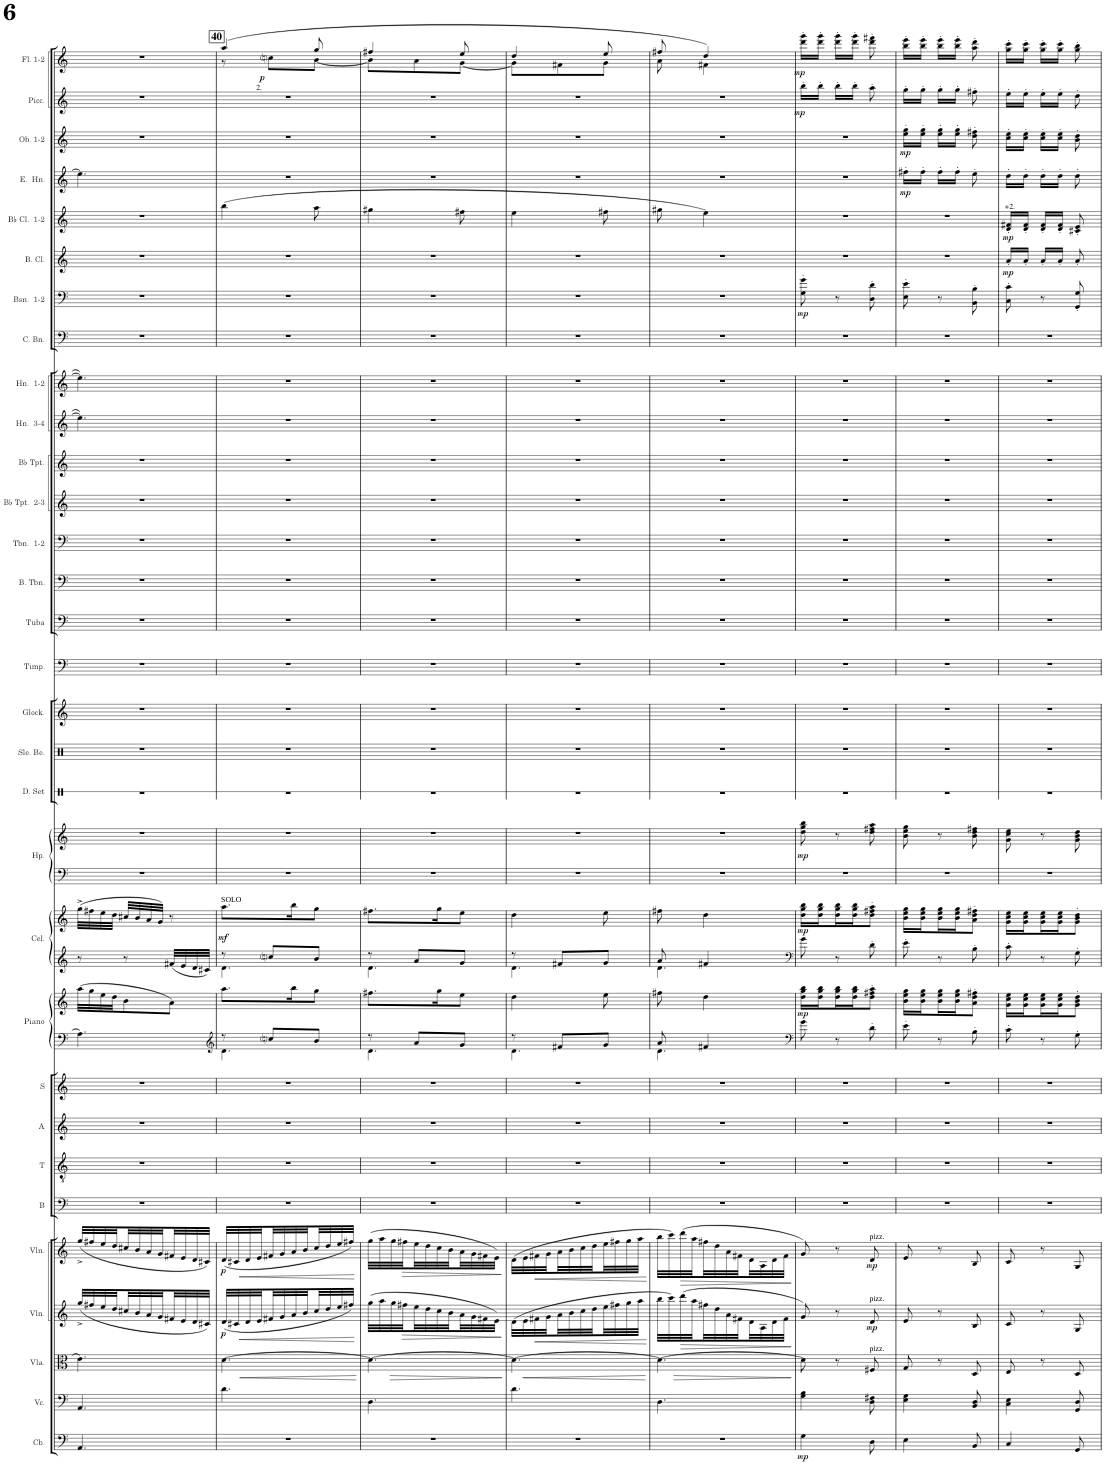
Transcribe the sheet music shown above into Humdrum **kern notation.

**kern	**dynam	**kern	**kern	**dynam	**kern	**dynam	**kern	**dynam	**kern	**kern	**kern	**kern	**kern	**kern	**dynam	**kern	**kern	**dynam	**kern	**kern	**dynam	**kern	**kern	**kern	**kern	**kern	**kern	**kern	**kern	**kern	**kern	**kern	**kern	**kern	**dynam	**kern	**dynam	**kern	**dynam	**kern	**dynam	**kern	**dynam	**kern	**dynam	**kern	**dynam
*part31	*part31	*part30	*part29	*part29	*part28	*part28	*part27	*part27	*part26	*part25	*part24	*part23	*part22	*part22	*part22	*part21	*part21	*part21	*part20	*part20	*part20	*part19	*part18	*part17	*part16	*part15	*part14	*part13	*part12	*part11	*part10	*part9	*part8	*part7	*part7	*part6	*part6	*part5	*part5	*part4	*part4	*part3	*part3	*part2	*part2	*part1	*part1
*staff34	*staff34	*staff33	*staff32	*staff32	*staff31	*staff31	*staff30	*staff30	*staff29	*staff28	*staff27	*staff26	*staff25	*staff24	*staff24/25	*staff23	*staff22	*staff22/23	*staff21	*staff20	*staff20/21	*staff19	*staff18	*staff17	*staff16	*staff15	*staff14	*staff13	*staff12	*staff11	*staff10	*staff9	*staff8	*staff7	*staff7	*staff6	*staff6	*staff5	*staff5	*staff4	*staff4	*staff3	*staff3	*staff2	*staff2	*staff1	*staff1
*I"Contrabass	*	*I"Violoncello	*I"Viola	*	*I"Violin	*	*I"Violin	*	*I"Bass	*I"Tenor	*I"Alto	*I"Soprano	*I"Piano	*	*	*I"Celesta	*	*	*I"Harp	*	*	*I"Percussion	*I"Percussion	*I"Percussion	*I"Timpani	*I"Tuba	*I"Bass Trombone	*I"Trombone 1-2	*I"Trumpet in Bb 2-3	*I"Trumpet in Bb	*I"Horn in F 3-4	*I"Horn in F 1-2	*I"Contrabassoon	*I"Bassoon 1-2	*	*I"Bass Clarinet	*	*I"Clarinet in Bb 1-2	*	*I"English Horn	*	*I"Oboe 1-2	*	*I"Flute 3-Picc.	*	*I"Flute 1-2	*
*I'Cb.	*	*I'Vc.	*I'Vla.	*	*I'Vln.	*	*I'Vln.	*	*I'B	*I'T	*I'A	*I'S	*I'Piano	*	*	*I'Cel.	*	*	*I'Hp.	*	*	*I'Perc.	*I'Perc.	*I'Perc.	*I'Timp.	*I'Tuba	*I'B. Tbn.	*I'Tbn.  1-2	*	*	*I'Hn.  3-4	*I'Hn.  1-2	*I'C. Bn.	*I'Bsn.  1-2	*	*I'B. Cl.	*	*	*	*I'E.  Hn.	*	*I'Ob. 1-2	*	*I'Picc.	*	*I'Fl. 1-2	*
!!LO:PB:g=z
*clefF4	*	*clefF4	*clefC3	*	*clefG2	*	*clefG2	*	*clefF4	*clefGv2	*clefG2	*clefG2	*clefF4	*clefG2	*	*clefG2	*clefG2	*	*clefF4	*clefG2	*	*clefX	*clefX	*clefG2	*clefF4	*clefF4	*clefF4	*clefF4	*clefG2	*clefG2	*clefG2	*clefG2	*clefF4	*clefF4	*	*clefG2	*	*clefG2	*	*clefG2	*	*clefG2	*	*clefG2	*	*clefG2	*
*Trd7c12	*	*	*	*	*	*	*	*	*	*	*	*	*	*	*	*Trd-7c-12	*Trd-7c-12	*	*	*	*	*	*	*Trd-14c-24	*	*	*	*	*Trd1c2	*Trd1c2	*Trd4c7	*Trd4c7	*Trd7c12	*	*	*Trd8c14	*	*Trd1c2	*	*Trd4c7	*	*	*	*Trd-7c-12	*	*	*
*k[]	*	*k[]	*k[]	*	*k[]	*	*k[]	*	*k[]	*k[]	*k[]	*k[]	*k[]	*k[]	*	*k[]	*k[]	*	*k[]	*k[]	*	*k[]	*k[]	*k[]	*k[]	*k[]	*k[]	*k[]	*k[]	*k[]	*k[]	*k[]	*k[]	*k[]	*	*k[]	*	*k[]	*	*k[]	*	*k[]	*	*k[]	*	*k[]	*
*M3/8	*	*M3/8	*M3/8	*	*M3/8	*	*M3/8	*	*M3/8	*M3/8	*M3/8	*M3/8	*M3/8	*M3/8	*	*M3/8	*M3/8	*	*M3/8	*M3/8	*	*M3/8	*M3/8	*M3/8	*M3/8	*M3/8	*M3/8	*M3/8	*M3/8	*M3/8	*M3/8	*M3/8	*M3/8	*M3/8	*	*M3/8	*	*M3/8	*	*M3/8	*	*M3/8	*	*M3/8	*	*M3/8	*
=39	=39	=39	=39	=39	=39	=39	=39	=39	=39	=39	=39	=39	=39	=39	=39	=39	=39	=39	=39	=39	=39	=39	=39	=39	=39	=39	=39	=39	=39	=39	=39	=39	=39	=39	=39	=39	=39	=39	=39	=39	=39	=39	=39	=39	=39	=39	=39
4.AA/	.	4.AA/	4.e\]	.	(32gg^/LLL	.	(32gg^/LLL	.	4.r	4.r	4.r	4.r	4.A\]	(32aa\LLL	.	8r	(32gg^\LLL	.	4.r	4.r	.	4.r	4.r	4.r	4.r	4.r	4.r	4.r	4.r	4.r	4.ee\]	4.ee\]	4.r	4.r	.	4.r	.	4.r	.	4.ee\]	.	4.r	.	4.r	.	4.r	.
.	.	.	.	.	32ff#X/	.	32ff#X/	.	.	.	.	.	.	32gg\	.	.	32ff#X\	.	.	.	.	.	.	.	.	.	.	.	.	.	.	.	.	.	.	.	.	.	.	.	.	.	.	.	.	.	.
.	.	.	.	.	32ee/	.	32ee/	.	.	.	.	.	.	32ee\	.	.	32ee\	.	.	.	.	.	.	.	.	.	.	.	.	.	.	.	.	.	.	.	.	.	.	.	.	.	.	.	.	.	.
.	.	.	.	.	32dd/	.	32dd/	.	.	.	.	.	.	32dd\JJ	.	.	32dd\JJJ	.	.	.	.	.	.	.	.	.	.	.	.	.	.	.	.	.	.	.	.	.	.	.	.	.	.	.	.	.	.
.	.	.	.	.	32cc#X/	.	32cc#X/	.	.	.	.	.	.	8b\	.	8r	32cc#X/LLL	.	.	.	.	.	.	.	.	.	.	.	.	.	.	.	.	.	.	.	.	.	.	.	.	.	.	.	.	.	.
.	.	.	.	.	32b/	.	32b/	.	.	.	.	.	.	.	.	.	32b/	.	.	.	.	.	.	.	.	.	.	.	.	.	.	.	.	.	.	.	.	.	.	.	.	.	.	.	.	.	.
.	.	.	.	.	32a/	.	32a/	.	.	.	.	.	.	.	.	.	32a/	.	.	.	.	.	.	.	.	.	.	.	.	.	.	.	.	.	.	.	.	.	.	.	.	.	.	.	.	.	.
.	.	.	.	.	32g/	.	32g/	.	.	.	.	.	.	.	.	.	32g/JJJ)	.	.	.	.	.	.	.	.	.	.	.	.	.	.	.	.	.	.	.	.	.	.	.	.	.	.	.	.	.	.
.	.	.	.	.	32f#X/	.	32f#X/	.	.	.	.	.	.	8a\J)	.	32f#X/LLL	8r	.	.	.	.	.	.	.	.	.	.	.	.	.	.	.	.	.	.	.	.	.	.	.	.	.	.	.	.	.	.
.	.	.	.	.	32e/	.	32e/	.	.	.	.	.	.	.	.	32e/	.	.	.	.	.	.	.	.	.	.	.	.	.	.	.	.	.	.	.	.	.	.	.	.	.	.	.	.	.	.	.
.	.	.	.	.	32d/	.	32d/	.	.	.	.	.	.	.	.	32d/	.	.	.	.	.	.	.	.	.	.	.	.	.	.	.	.	.	.	.	.	.	.	.	.	.	.	.	.	.	.	.
.	.	.	.	.	32c#X/JJJ)	.	32c#X/JJJ)	.	.	.	.	.	.	.	.	32c#X/JJJ	.	.	.	.	.	.	.	.	.	.	.	.	.	.	.	.	.	.	.	.	.	.	.	.	.	.	.	.	.	.	.
!!LO:REH:place=s1:a:B:cj:fs=14:t=40
=40	=40	=40	=40	=40	=40	=40	=40	=40	=40	=40	=40	=40	=40	=40	=40	=40	=40	=40	=40	=40	=40	=40	=40	=40	=40	=40	=40	=40	=40	=40	=40	=40	=40	=40	=40	=40	=40	=40	=40	=40	=40	=40	=40	=40	=40	=40	=40
*	*	*	*	*	*	*	*	*	*	*	*	*	*clefG2	*	*	*	*	*	*	*	*	*	*	*	*	*	*	*	*	*	*	*	*	*	*	*	*	*	*	*	*	*	*	*	*	*	*
!	!	!	!	!	!	!	!	!	!	!	!	!	!	!	!	!	!LO:TX:a:t=SOLO	!	!	!	!	!	!	!	!	!	!	!	!	!	!	!	!	!	!	!	!	!	!	!	!	!	!	!	!	!	!
!	!	!	!	!LO:HP:b	!	!LO:DY:b	!	!LO:DY:b	!	!	!	!	!	!	!	!	!	!LO:DY:b	!	!	!	!	!	!	!	!	!	!	!	!	!	!	!	!	!	!	!	!	!	!	!	!	!	!	!	!	!LO:DY:b
*	*	*	*	*	*	*	*	*	*	*	*	*	*^	*	*	*^	*	*	*	*	*	*	*	*	*	*	*	*	*	*	*	*	*	*	*	*	*	*	*	*	*	*	*	*	*	*^	*
4.r	.	4.d\	[4.d\	<	(32d/LLL	p	(32d/LLL	p	4.r	4.r	4.r	4.r	8r	4.d\	8.aa\L	.	8r	4.d\	8.aa\L	mf	4.r	4.r	.	4.r	4.r	4.r	4.r	4.r	4.r	4.r	4.r	4.r	4.r	4.r	4.r	4.r	.	4.r	.	(4bb\	.	4.r	.	4.r	.	4.r	.	(4aa/	8r	p
!	!	!	!	!	!	!LO:HP:b	!	!LO:HP:b	!	!	!	!	!	!	!	!	!	!	!	!	!	!	!	!	!	!	!	!	!	!	!	!	!	!	!	!	!	!	!	!	!	!	!	!	!	!	!	!	!	!
.	.	.	.	.	32c#X/	<	32c#X/	<	.	.	.	.	.	.	.	.	.	.	.	.	.	.	.	.	.	.	.	.	.	.	.	.	.	.	.	.	.	.	.	.	.	.	.	.	.	.	.	.	.	.
.	.	.	.	.	32d/	.	32d/	.	.	.	.	.	.	.	.	.	.	.	.	.	.	.	.	.	.	.	.	.	.	.	.	.	.	.	.	.	.	.	.	.	.	.	.	.	.	.	.	.	.	.
.	.	.	.	.	32e/	.	32e/	.	.	.	.	.	.	.	.	.	.	.	.	.	.	.	.	.	.	.	.	.	.	.	.	.	.	.	.	.	.	.	.	.	.	.	.	.	.	.	.	.	.	.
!	!	!	!	!	!	!	!	!	!	!	!	!	!	!	!	!	!	!	!	!	!	!	!	!	!	!	!	!	!	!	!	!	!	!	!	!	!	!	!	!	!	!	!	!	!	!	!	!	!LO:TX:b:t=2.	!
.	.	.	.	.	32f#X/	.	32f#X/	.	.	.	.	.	8ccni/L	.	.	.	8ccni/L	.	.	.	.	.	.	.	.	.	.	.	.	.	.	.	.	.	.	.	.	.	.	.	.	.	.	.	.	.	.	.	8ccni\L	.
.	.	.	.	.	32g/	.	32g/	.	.	.	.	.	.	.	.	.	.	.	.	.	.	.	.	.	.	.	.	.	.	.	.	.	.	.	.	.	.	.	.	.	.	.	.	.	.	.	.	.	.	.
.	.	.	.	.	32a/	.	32a/	.	.	.	.	.	.	.	16bb\K	.	.	.	16bb\K	.	.	.	.	.	.	.	.	.	.	.	.	.	.	.	.	.	.	.	.	.	.	.	.	.	.	.	.	.	.	.
.	.	.	.	.	32b/	.	32b/	.	.	.	.	.	.	.	.	.	.	.	.	.	.	.	.	.	.	.	.	.	.	.	.	.	.	.	.	.	.	.	.	.	.	.	.	.	.	.	.	.	.	.
.	.	.	.	.	32cc/	.	32cc/	.	.	.	.	.	8b/J	.	8gg\J	.	8b/J	.	8gg\J	.	.	.	.	.	.	.	.	.	.	.	.	.	.	.	.	.	.	.	.	8aa\	.	.	.	.	.	.	.	8gg/	[8b\J	.
.	.	.	.	.	32dd/	.	32dd/	.	.	.	.	.	.	.	.	.	.	.	.	.	.	.	.	.	.	.	.	.	.	.	.	.	.	.	.	.	.	.	.	.	.	.	.	.	.	.	.	.	.	.
.	.	.	.	.	32ee/	.	32ee/	.	.	.	.	.	.	.	.	.	.	.	.	.	.	.	.	.	.	.	.	.	.	.	.	.	.	.	.	.	.	.	.	.	.	.	.	.	.	.	.	.	.	.
.	.	.	.	.	32ff#X/JJJ)	.	32ff#X/JJJ)	.	.	.	.	.	.	.	.	.	.	.	.	.	.	.	.	.	.	.	.	.	.	.	.	.	.	.	.	.	.	.	.	.	.	.	.	.	.	.	.	.	.	.
*	*	*	*	*	*	*	*	*	*	*	*	*	*v	*v	*	*	*v	*v	*	*	*	*	*	*	*	*	*	*	*	*	*	*	*	*	*	*	*	*	*	*	*	*	*	*	*	*	*	*v	*v	*
.	.	.	.	[	.	[	.	[	.	.	.	.	.	.	.	.	.	.	.	.	.	.	.	.	.	.	.	.	.	.	.	.	.	.	.	.	.	.	.	.	.	.	.	.	.	.	.
=41	=41	=41	=41	=41	=41	=41	=41	=41	=41	=41	=41	=41	=41	=41	=41	=41	=41	=41	=41	=41	=41	=41	=41	=41	=41	=41	=41	=41	=41	=41	=41	=41	=41	=41	=41	=41	=41	=41	=41	=41	=41	=41	=41	=41	=41	=41	=41
!	!	!	!	!LO:HP:b	!	!	!	!	!	!	!	!	!	!	!	!	!	!	!	!	!	!	!	!	!	!	!	!	!	!	!	!	!	!	!	!	!	!	!	!	!	!	!	!	!	!	!
*	*	*	*	*	*	*	*	*	*	*	*	*	*^	*	*	*^	*	*	*	*	*	*	*	*	*	*	*	*	*	*	*	*	*	*	*	*	*	*	*	*	*	*	*	*	*	*^	*
4.r	.	4.D\	4.d\_	>	(32gg\LLL	.	(32gg\LLL	.	4.r	4.r	4.r	4.r	8r	4.d\	8.ff#X\L	.	8r	4.d\	8.ff#X\L	.	4.r	4.r	.	4.r	4.r	4.r	4.r	4.r	4.r	4.r	4.r	4.r	4.r	4.r	4.r	4.r	.	4.r	.	4gg#X\	.	4.r	.	4.r	.	4.r	.	4ff#X/	8b\L]	.
.	.	.	.	.	32aa\	.	32aa\	.	.	.	.	.	.	.	.	.	.	.	.	.	.	.	.	.	.	.	.	.	.	.	.	.	.	.	.	.	.	.	.	.	.	.	.	.	.	.	.	.	.	.
.	.	.	.	.	32gg\	.	32gg\	.	.	.	.	.	.	.	.	.	.	.	.	.	.	.	.	.	.	.	.	.	.	.	.	.	.	.	.	.	.	.	.	.	.	.	.	.	.	.	.	.	.	.
!	!	!	!	!	!	!LO:HP:b	!	!LO:HP:b	!	!	!	!	!	!	!	!	!	!	!	!	!	!	!	!	!	!	!	!	!	!	!	!	!	!	!	!	!	!	!	!	!	!	!	!	!	!	!	!	!	!
.	.	.	.	.	32ff#X\	>	32ff#X\	>	.	.	.	.	.	.	.	.	.	.	.	.	.	.	.	.	.	.	.	.	.	.	.	.	.	.	.	.	.	.	.	.	.	.	.	.	.	.	.	.	.	.
.	.	.	.	.	32ee\	.	32ee\	.	.	.	.	.	8a/L	.	.	.	8a/L	.	.	.	.	.	.	.	.	.	.	.	.	.	.	.	.	.	.	.	.	.	.	.	.	.	.	.	.	.	.	.	8a\	.
.	.	.	.	.	32dd\	.	32dd\	.	.	.	.	.	.	.	.	.	.	.	.	.	.	.	.	.	.	.	.	.	.	.	.	.	.	.	.	.	.	.	.	.	.	.	.	.	.	.	.	.	.	.
.	.	.	.	.	32cc\	.	32cc\	.	.	.	.	.	.	.	16gg\K	.	.	.	16gg\K	.	.	.	.	.	.	.	.	.	.	.	.	.	.	.	.	.	.	.	.	.	.	.	.	.	.	.	.	.	.	.
.	.	.	.	.	32b\	.	32b\	.	.	.	.	.	.	.	.	.	.	.	.	.	.	.	.	.	.	.	.	.	.	.	.	.	.	.	.	.	.	.	.	.	.	.	.	.	.	.	.	.	.	.
.	.	.	.	.	32a\	.	32a\	.	.	.	.	.	8g/J	.	8ee\J	.	8g/J	.	8ee\J	.	.	.	.	.	.	.	.	.	.	.	.	.	.	.	.	.	.	.	.	8ff#X\	.	.	.	.	.	.	.	8ee/	[8g\J	.
.	.	.	.	.	32g\	.	32g\	.	.	.	.	.	.	.	.	.	.	.	.	.	.	.	.	.	.	.	.	.	.	.	.	.	.	.	.	.	.	.	.	.	.	.	.	.	.	.	.	.	.	.
.	.	.	.	.	32f#X\	.	32f#X\	.	.	.	.	.	.	.	.	.	.	.	.	.	.	.	.	.	.	.	.	.	.	.	.	.	.	.	.	.	.	.	.	.	.	.	.	.	.	.	.	.	.	.
.	.	.	.	.	32e\JJJ)	.	32e\JJJ)	.	.	.	.	.	.	.	.	.	.	.	.	.	.	.	.	.	.	.	.	.	.	.	.	.	.	.	.	.	.	.	.	.	.	.	.	.	.	.	.	.	.	.
*	*	*	*	*	*	*	*	*	*	*	*	*	*v	*v	*	*	*v	*v	*	*	*	*	*	*	*	*	*	*	*	*	*	*	*	*	*	*	*	*	*	*	*	*	*	*	*	*	*	*v	*v	*
.	.	.	.	]	.	]	.	]	.	.	.	.	.	.	.	.	.	.	.	.	.	.	.	.	.	.	.	.	.	.	.	.	.	.	.	.	.	.	.	.	.	.	.	.	.	.	.
=42	=42	=42	=42	=42	=42	=42	=42	=42	=42	=42	=42	=42	=42	=42	=42	=42	=42	=42	=42	=42	=42	=42	=42	=42	=42	=42	=42	=42	=42	=42	=42	=42	=42	=42	=42	=42	=42	=42	=42	=42	=42	=42	=42	=42	=42	=42	=42
!	!	!	!	!LO:HP:b	!	!	!	!	!	!	!	!	!	!	!	!	!	!	!	!	!	!	!	!	!	!	!	!	!	!	!	!	!	!	!	!	!	!	!	!	!	!	!	!	!	!	!
*	*	*	*	*	*	*	*	*	*	*	*	*	*^	*	*	*^	*	*	*	*	*	*	*	*	*	*	*	*	*	*	*	*	*	*	*	*	*	*	*	*	*	*	*	*	*	*^	*
4.r	.	4.d\	4.d\_	<	(32d\LLL	.	(32d\LLL	.	4.r	4.r	4.r	4.r	8r	4.d\	4dd\	.	8r	4.d\	4dd\	.	4.r	4.r	.	4.r	4.r	4.r	4.r	4.r	4.r	4.r	4.r	4.r	4.r	4.r	4.r	4.r	.	4.r	.	4ee\	.	4.r	.	4.r	.	4.r	.	4dd/	8g\L]	.
.	.	.	.	.	32e\	.	32e\	.	.	.	.	.	.	.	.	.	.	.	.	.	.	.	.	.	.	.	.	.	.	.	.	.	.	.	.	.	.	.	.	.	.	.	.	.	.	.	.	.	.	.
!	!	!	!	!	!	!LO:HP:b	!	!LO:HP:b	!	!	!	!	!	!	!	!	!	!	!	!	!	!	!	!	!	!	!	!	!	!	!	!	!	!	!	!	!	!	!	!	!	!	!	!	!	!	!	!	!	!
.	.	.	.	.	32f#X\	<	32f#X\	<	.	.	.	.	.	.	.	.	.	.	.	.	.	.	.	.	.	.	.	.	.	.	.	.	.	.	.	.	.	.	.	.	.	.	.	.	.	.	.	.	.	.
.	.	.	.	.	32g\	.	32g\	.	.	.	.	.	.	.	.	.	.	.	.	.	.	.	.	.	.	.	.	.	.	.	.	.	.	.	.	.	.	.	.	.	.	.	.	.	.	.	.	.	.	.
.	.	.	.	.	32a\	.	32a\	.	.	.	.	.	8f#X/L	.	.	.	8f#X/L	.	.	.	.	.	.	.	.	.	.	.	.	.	.	.	.	.	.	.	.	.	.	.	.	.	.	.	.	.	.	.	8f#X\	.
.	.	.	.	.	32b\	.	32b\	.	.	.	.	.	.	.	.	.	.	.	.	.	.	.	.	.	.	.	.	.	.	.	.	.	.	.	.	.	.	.	.	.	.	.	.	.	.	.	.	.	.	.
.	.	.	.	.	32cc\	.	32cc\	.	.	.	.	.	.	.	.	.	.	.	.	.	.	.	.	.	.	.	.	.	.	.	.	.	.	.	.	.	.	.	.	.	.	.	.	.	.	.	.	.	.	.
.	.	.	.	.	32dd\	.	32dd\	.	.	.	.	.	.	.	.	.	.	.	.	.	.	.	.	.	.	.	.	.	.	.	.	.	.	.	.	.	.	.	.	.	.	.	.	.	.	.	.	.	.	.
.	.	.	.	.	32ee\	.	32ee\	.	.	.	.	.	8g/J	.	8ee\	.	8g/J	.	8ee\	.	.	.	.	.	.	.	.	.	.	.	.	.	.	.	.	.	.	.	.	8ff#X\	.	.	.	.	.	.	.	8ee/	8g\J	.
.	.	.	.	.	32ff#X\	.	32ff#X\	.	.	.	.	.	.	.	.	.	.	.	.	.	.	.	.	.	.	.	.	.	.	.	.	.	.	.	.	.	.	.	.	.	.	.	.	.	.	.	.	.	.	.
.	.	.	.	.	32gg\	.	32gg\	.	.	.	.	.	.	.	.	.	.	.	.	.	.	.	.	.	.	.	.	.	.	.	.	.	.	.	.	.	.	.	.	.	.	.	.	.	.	.	.	.	.	.
.	.	.	.	.	32aa\JJJ	.	32aa\JJJ	.	.	.	.	.	.	.	.	.	.	.	.	.	.	.	.	.	.	.	.	.	.	.	.	.	.	.	.	.	.	.	.	.	.	.	.	.	.	.	.	.	.	.
*	*	*	*	*	*	*	*	*	*	*	*	*	*v	*v	*	*	*v	*v	*	*	*	*	*	*	*	*	*	*	*	*	*	*	*	*	*	*	*	*	*	*	*	*	*	*	*	*	*	*v	*v	*
.	.	.	.	[	.	[	.	[	.	.	.	.	.	.	.	.	.	.	.	.	.	.	.	.	.	.	.	.	.	.	.	.	.	.	.	.	.	.	.	.	.	.	.	.	.	.	.
=43	=43	=43	=43	=43	=43	=43	=43	=43	=43	=43	=43	=43	=43	=43	=43	=43	=43	=43	=43	=43	=43	=43	=43	=43	=43	=43	=43	=43	=43	=43	=43	=43	=43	=43	=43	=43	=43	=43	=43	=43	=43	=43	=43	=43	=43	=43	=43
!	!	!	!	!LO:HP:b	!	!	!	!	!	!	!	!	!	!	!	!	!	!	!	!	!	!	!	!	!	!	!	!	!	!	!	!	!	!	!	!	!	!	!	!	!	!	!	!	!	!	!
*	*	*	*	*	*	*	*	*	*	*	*	*	*^	*	*	*^	*	*	*	*	*	*	*	*	*	*	*	*	*	*	*	*	*	*	*	*	*	*	*	*	*	*	*	*	*	*^	*
4.r	.	4.D\	4.d\_	>	32bb\LLL	.	32bb\LLL	.	4.r	4.r	4.r	4.r	8a/	4.d\	8ff#X\	.	8a/	4.d\	8ff#X\	.	4.r	4.r	.	4.r	4.r	4.r	4.r	4.r	4.r	4.r	4.r	4.r	4.r	4.r	4.r	4.r	.	4.r	.	8gg#X\	.	4.r	.	4.r	.	4.r	.	8ff#X/	8a\	.
.	.	.	.	.	32ccc\)	.	32ccc\)	.	.	.	.	.	.	.	.	.	.	.	.	.	.	.	.	.	.	.	.	.	.	.	.	.	.	.	.	.	.	.	.	.	.	.	.	.	.	.	.	.	.	.
!	!	!	!	!	!	!LO:HP:b	!	!LO:HP:b	!	!	!	!	!	!	!	!	!	!	!	!	!	!	!	!	!	!	!	!	!	!	!	!	!	!	!	!	!	!	!	!	!	!	!	!	!	!	!	!	!	!
.	.	.	.	.	(32ddd\	>	(32ddd\	>	.	.	.	.	.	.	.	.	.	.	.	.	.	.	.	.	.	.	.	.	.	.	.	.	.	.	.	.	.	.	.	.	.	.	.	.	.	.	.	.	.	.
.	.	.	.	.	32aa\	.	32aa\	.	.	.	.	.	.	.	.	.	.	.	.	.	.	.	.	.	.	.	.	.	.	.	.	.	.	.	.	.	.	.	.	.	.	.	.	.	.	.	.	.	.	.
.	.	.	.	.	32ff#X\	.	32ff#X\	.	.	.	.	.	4f#X/	.	4dd\	.	4f#X/	.	4dd\	.	.	.	.	.	.	.	.	.	.	.	.	.	.	.	.	.	.	.	.	4ee\)	.	.	.	.	.	.	.	4dd/)	4f#X\	.
.	.	.	.	.	32dd\	.	32dd\	.	.	.	.	.	.	.	.	.	.	.	.	.	.	.	.	.	.	.	.	.	.	.	.	.	.	.	.	.	.	.	.	.	.	.	.	.	.	.	.	.	.	.
.	.	.	.	.	32a\	.	32a\	.	.	.	.	.	.	.	.	.	.	.	.	.	.	.	.	.	.	.	.	.	.	.	.	.	.	.	.	.	.	.	.	.	.	.	.	.	.	.	.	.	.	.
.	.	.	.	.	32f#X\	.	32f#X\	.	.	.	.	.	.	.	.	.	.	.	.	.	.	.	.	.	.	.	.	.	.	.	.	.	.	.	.	.	.	.	.	.	.	.	.	.	.	.	.	.	.	.
.	.	.	.	.	32d\	.	32d\	.	.	.	.	.	.	.	.	.	.	.	.	.	.	.	.	.	.	.	.	.	.	.	.	.	.	.	.	.	.	.	.	.	.	.	.	.	.	.	.	.	.	.
.	.	.	.	.	32A\	.	32A\	.	.	.	.	.	.	.	.	.	.	.	.	.	.	.	.	.	.	.	.	.	.	.	.	.	.	.	.	.	.	.	.	.	.	.	.	.	.	.	.	.	.	.
.	.	.	.	.	32d\	.	32d\	.	.	.	.	.	.	.	.	.	.	.	.	.	.	.	.	.	.	.	.	.	.	.	.	.	.	.	.	.	.	.	.	.	.	.	.	.	.	.	.	.	.	.
.	.	.	.	.	32f#\JJJ	.	32f#\JJJ	.	.	.	.	.	.	.	.	.	.	.	.	.	.	.	.	.	.	.	.	.	.	.	.	.	.	.	.	.	.	.	.	.	.	.	.	.	.	.	.	.	.	.
*	*	*	*	*	*	*	*	*	*	*	*	*	*v	*v	*	*	*v	*v	*	*	*	*	*	*	*	*	*	*	*	*	*	*	*	*	*	*	*	*	*	*	*	*	*	*	*	*	*	*v	*v	*
.	.	.	.	]	.	]	.	]	.	.	.	.	.	.	.	.	.	.	.	.	.	.	.	.	.	.	.	.	.	.	.	.	.	.	.	.	.	.	.	.	.	.	.	.	.	.	.
=44	=44	=44	=44	=44	=44	=44	=44	=44	=44	=44	=44	=44	=44	=44	=44	=44	=44	=44	=44	=44	=44	=44	=44	=44	=44	=44	=44	=44	=44	=44	=44	=44	=44	=44	=44	=44	=44	=44	=44	=44	=44	=44	=44	=44	=44	=44	=44
*	*	*	*	*	*	*	*	*	*	*	*	*	*clefF4	*	*	*clefF4	*	*	*	*	*	*	*	*	*	*	*	*	*	*	*	*	*	*	*	*	*	*	*	*	*	*	*	*	*	*	*
!	!LO:DY:b	!	!	!	!	!	!	!	!	!	!	!	!	!	!LO:DY:a=2	!	!	!LO:DY:a=2	!	!	!LO:DY:b	!	!	!	!	!	!	!	!	!	!	!	!	!	!LO:DY:b	!	!	!	!	!	!	!	!	!	!LO:DY:b	!	!LO:DY:b
4G\	mp	4G\ 4B\	8d\]	.	8g/)	.	8g/)	.	4.r	4.r	4.r	4.r	8g\	16dd\ 16gg\ 16bb\LL	mp	8g\	16dd\ 16gg\ 16bb\LL	mp	4.r	8dd\ 8gg\ 8bb\	mp	4.r	4.r	4.r	4.r	4.r	4.r	4.r	4.r	4.r	4.r	4.r	4.r	8G\' 8g\'	mp	4.r	.	4.r	.	4.r	.	4.r	.	16bb'\LL	mp	16ddd\' 16ggg\'LL	mp
.	.	.	.	.	.	.	.	.	.	.	.	.	.	16dd\ 16gg\ 16bb\J	.	.	16dd\ 16gg\ 16bb\J	.	.	.	.	.	.	.	.	.	.	.	.	.	.	.	.	.	.	.	.	.	.	.	.	.	.	16bb'\JJ	.	16ddd\' 16ggg\'JJ	.
.	.	.	8r	.	8r	.	8r	.	.	.	.	.	8r	16dd\ 16gg\ 16bb\L	.	8r	16dd\ 16gg\ 16bb\L	.	.	8r	.	.	.	.	.	.	.	.	.	.	.	.	.	8r	.	.	.	.	.	.	.	.	.	16bb'\LL	.	16ddd\' 16ggg\'LL	.
.	.	.	.	.	.	.	.	.	.	.	.	.	.	16dd\ 16gg\ 16bb\J	.	.	16dd\ 16gg\ 16bb\J	.	.	.	.	.	.	.	.	.	.	.	.	.	.	.	.	.	.	.	.	.	.	.	.	.	.	16bb'\JJ	.	16ddd\' 16ggg\'JJ	.
!	!	!	!	!	!	!	!LO:TX:a:t=pizz.	!	!	!	!	!	!	!	!	!	!	!	!	!	!	!	!	!	!	!	!	!	!	!	!	!	!	!	!	!	!	!	!	!	!	!	!	!	!	!	!
!	!	!	!	!	!LO:TX:a:t=pizz.	!	!	!	!	!	!	!	!	!	!	!	!	!	!	!	!	!	!	!	!	!	!	!	!	!	!	!	!	!	!	!	!	!	!	!	!	!	!	!	!	!	!
!	!	!	!LO:TX:a:t=pizz.	!	!	!	!	!	!	!	!	!	!	!	!	!	!	!	!	!	!	!	!	!	!	!	!	!	!	!	!	!	!	!	!	!	!	!	!	!	!	!	!	!	!	!	!
!	!	!	!	!	!	!LO:DY:b	!	!LO:DY:b	!	!	!	!	!	!	!	!	!	!	!	!	!	!	!	!	!	!	!	!	!	!	!	!	!	!	!	!	!	!	!	!	!	!	!	!	!	!	!
8D\	.	8D\ 8F#X\	8F#X/	.	8d/	mp	8d/	mp	.	.	.	.	8d'\	8dd\' 8ff#X\' 8aa\'J	.	8d'\	8dd\' 8ff#X\' 8aa\'J	.	.	8dd\ 8ff#X\ 8aa\	.	.	.	.	.	.	.	.	.	.	.	.	.	8D\' 8d\'	.	.	.	.	.	.	.	.	.	8aa'\	.	8ddd\' 8fff#X\'	.
=45	=45	=45	=45	=45	=45	=45	=45	=45	=45	=45	=45	=45	=45	=45	=45	=45	=45	=45	=45	=45	=45	=45	=45	=45	=45	=45	=45	=45	=45	=45	=45	=45	=45	=45	=45	=45	=45	=45	=45	=45	=45	=45	=45	=45	=45	=45	=45
!	!	!	!	!	!	!	!	!	!	!	!	!	!	!	!	!	!	!	!	!	!	!	!	!	!	!	!	!	!	!	!	!	!	!	!	!	!	!	!	!	!LO:DY:b	!	!LO:DY:b	!	!	!	!
4E\	.	4E\ 4G\	8G/	.	8e/	.	8e/	.	4.r	4.r	4.r	4.r	8e'\	16b\ 16ee\ 16gg\LL	.	8e'\	16b\ 16ee\ 16gg\LL	.	4.r	8b\ 8ee\ 8gg\	.	4.r	4.r	4.r	4.r	4.r	4.r	4.r	4.r	4.r	4.r	4.r	4.r	8E\' 8e\'	.	4.r	.	4.r	.	16ff#X'\LL	mp	16ee\' 16gg\'LL	mp	16gg'\LL	.	16bb\' 16eee\'LL	.
.	.	.	.	.	.	.	.	.	.	.	.	.	.	16b\ 16ee\ 16gg\J	.	.	16b\ 16ee\ 16gg\J	.	.	.	.	.	.	.	.	.	.	.	.	.	.	.	.	.	.	.	.	.	.	16ff#'\JJ	.	16ee\' 16gg\'JJ	.	16gg'\JJ	.	16bb\' 16eee\'JJ	.
.	.	.	8r	.	8r	.	8r	.	.	.	.	.	8r	16b\ 16ee\ 16gg\L	.	8r	16b\ 16ee\ 16gg\L	.	.	8r	.	.	.	.	.	.	.	.	.	.	.	.	.	8r	.	.	.	.	.	16ff#'\LL	.	16ee\' 16gg\'LL	.	16gg'\LL	.	16bb\' 16eee\'LL	.
.	.	.	.	.	.	.	.	.	.	.	.	.	.	16b\ 16ee\ 16gg\J	.	.	16b\ 16ee\ 16gg\J	.	.	.	.	.	.	.	.	.	.	.	.	.	.	.	.	.	.	.	.	.	.	16ff#'\JJ	.	16ee\' 16gg\'JJ	.	16gg'\JJ	.	16bb\' 16eee\'JJ	.
8BB/	.	8BB/ 8D/	8D/	.	8B/	.	8B/	.	.	.	.	.	8B'\	8a\' 8dd\' 8ff#X\'J	.	8B'\	8a\' 8dd\' 8ff#X\'J	.	.	8b\ 8dd\ 8ff#X\	.	.	.	.	.	.	.	.	.	.	.	.	.	8BB\' 8B\'	.	.	.	.	.	8ee'\	.	8dd\' 8ff#X\'	.	8ff#X'\	.	8aa\' 8ddd\'	.
=46	=46	=46	=46	=46	=46	=46	=46	=46	=46	=46	=46	=46	=46	=46	=46	=46	=46	=46	=46	=46	=46	=46	=46	=46	=46	=46	=46	=46	=46	=46	=46	=46	=46	=46	=46	=46	=46	=46	=46	=46	=46	=46	=46	=46	=46	=46	=46
!	!	!	!	!	!	!	!	!	!	!	!	!	!	!	!	!	!	!	!	!	!	!	!	!	!	!	!	!	!	!	!	!	!	!	!	!	!	!LO:TX:a:t=+2.	!	!	!	!	!	!	!	!	!
!	!	!	!	!	!	!	!	!	!	!	!	!	!	!	!	!	!	!	!	!	!	!	!	!	!	!	!	!	!	!	!	!	!	!	!	!	!LO:DY:b	!	!LO:DY:b	!	!	!	!	!	!	!	!
4C/	.	4C\ 4E\	8E/	.	8c/	.	8c/	.	4.r	4.r	4.r	4.r	8c'\	16g\ 16cc\ 16ee\LL	.	8c'\	16g\ 16cc\ 16ee\LL	.	4.r	8g\ 8cc\ 8ee\	.	4.r	4.r	4.r	4.r	4.r	4.r	4.r	4.r	4.r	4.r	4.r	4.r	8C\' 8c\'	.	16a'/LL	mp	16d/' 16f#X/'LL	mp	16dd'\LL	.	16cc\' 16ee\'LL	.	16ee'\LL	.	16gg\' 16ccc\'LL	.
.	.	.	.	.	.	.	.	.	.	.	.	.	.	16g\ 16cc\ 16ee\J	.	.	16g\ 16cc\ 16ee\J	.	.	.	.	.	.	.	.	.	.	.	.	.	.	.	.	.	.	16a'/JJ	.	16d/' 16f#/'JJ	.	16dd'\JJ	.	16cc\' 16ee\'JJ	.	16ee'\JJ	.	16gg\' 16ccc\'JJ	.
.	.	.	8r	.	8r	.	8r	.	.	.	.	.	8r	16g\ 16cc\ 16ee\L	.	8r	16g\ 16cc\ 16ee\L	.	.	8r	.	.	.	.	.	.	.	.	.	.	.	.	.	8r	.	16a'/LL	.	16d/' 16f#/'LL	.	16dd'\LL	.	16cc\' 16ee\'LL	.	16ee'\LL	.	16gg\' 16ccc\'LL	.
.	.	.	.	.	.	.	.	.	.	.	.	.	.	16g\ 16cc\ 16ee\J	.	.	16g\ 16cc\ 16ee\J	.	.	.	.	.	.	.	.	.	.	.	.	.	.	.	.	.	.	16a'/JJ	.	16d/' 16f#/'JJ	.	16dd'\JJ	.	16cc\' 16ee\'JJ	.	16ee'\JJ	.	16gg\' 16ccc\'JJ	.
8GG/	.	8GG/ 8D/	8D/	.	8G/	.	8G/	.	.	.	.	.	8G'\	8g\' 8b\' 8dd\'J	.	8G'\	8g\' 8b\' 8dd\'J	.	.	8g\ 8b\ 8dd\	.	.	.	.	.	.	.	.	.	.	.	.	.	8GG/' 8G/'	.	8a'/	.	8c#X/' 8e/'	.	8dd'\	.	8b\' 8dd\'	.	8dd'\	.	8gg\' 8bb\'	.
=	=	=	=	=	=	=	=	=	=	=	=	=	=	=	=	=	=	=	=	=	=	=	=	=	=	=	=	=	=	=	=	=	=	=	=	=	=	=	=	=	=	=	=	=	=	=	=
*-	*-	*-	*-	*-	*-	*-	*-	*-	*-	*-	*-	*-	*-	*-	*-	*-	*-	*-	*-	*-	*-	*-	*-	*-	*-	*-	*-	*-	*-	*-	*-	*-	*-	*-	*-	*-	*-	*-	*-	*-	*-	*-	*-	*-	*-	*-	*-
